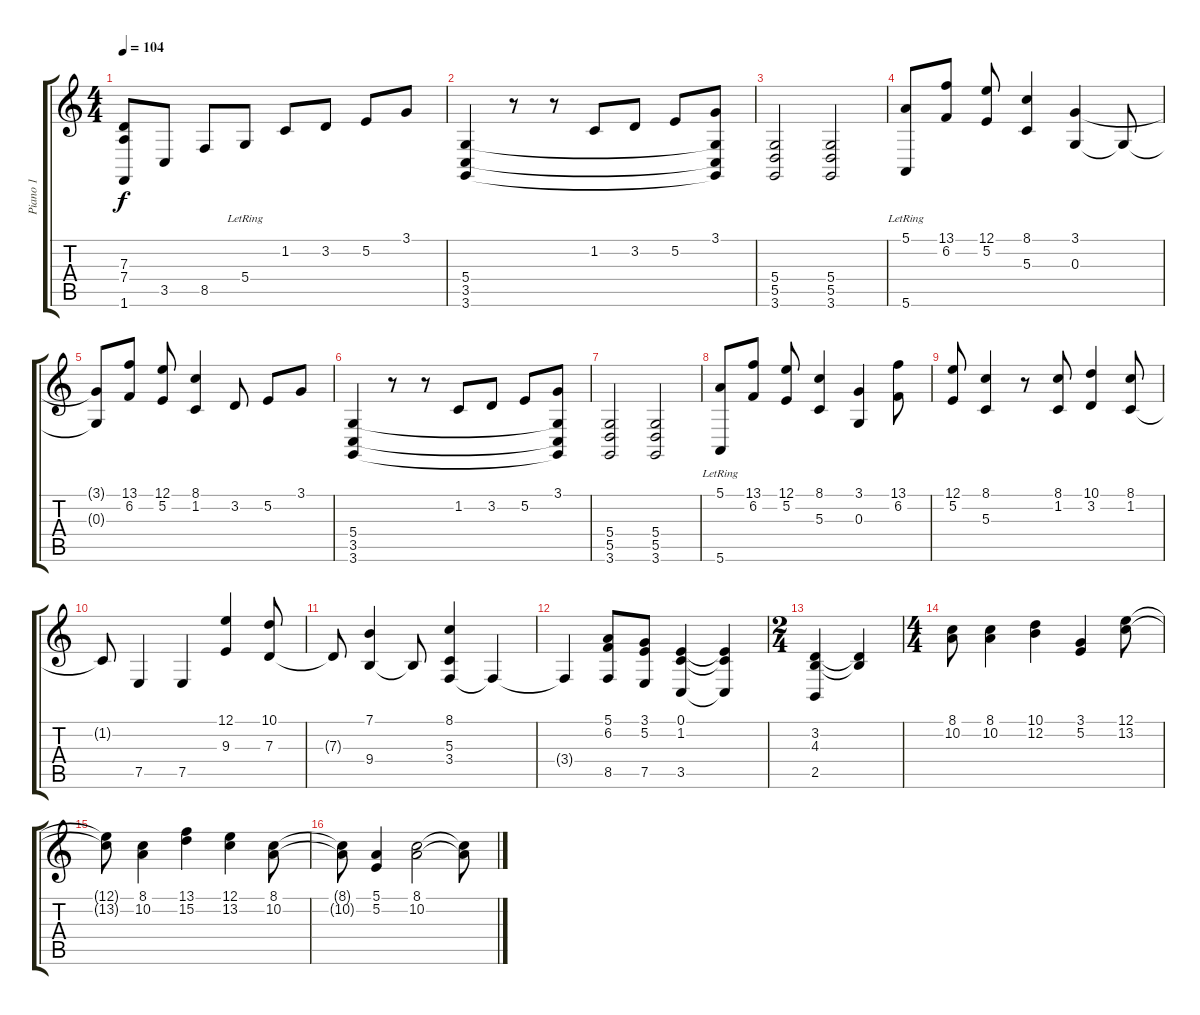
\track ("Piano 1" "Piano 1") {instrument acousticgrandpiano}
\staff {score tabs}
\tuning (E4 B3 G3 D3 A2 E2) {hide}
\ts (4 4)
\tempo 104
\clef g2
\ks c
(7.3{t} 7.4{t} 1.6).8{dy f} 3.5.8 8.5.8 5.4{lr}.8 1.2.8 3.2.8 5.2.8 3.1.8 |
(5.4 3.5 3.6).4 r.8 r.8 1.2.8 3.2.8 5.2.8 (3.1 5.4{t} 3.5{t} 3.6{t}).8 |
(5.4 5.5 3.6).2 (5.4 5.5 3.6).2 |
(5.1 5.6{lr}).8 (13.1 6.2).8 (12.1 5.2).8 (8.1 5.3).4 (3.1 0.3).4 0.3{t}.8 |
(3.1{t} 0.3{t}).8 (13.1 6.2).8 (12.1 5.2).8 (8.1 1.2).4 3.2.8 5.2.8 3.1.8 |
(5.4 3.5 3.6).4 r.8 r.8 1.2.8 3.2.8 5.2.8 (3.1 5.4{t} 3.5{t} 3.6{t}).8 |
(5.4 5.5 3.6).2 (5.4 5.5 3.6).2 |
(5.1 5.6{lr}).8 (13.1 6.2).8 (12.1 5.2).8 (8.1 5.3).4 (3.1 0.3).4 (13.1 6.2).8 |
(12.1 5.2).8 (8.1 5.3).4 r.8 (8.1 1.2).8 (10.1 3.2).4 (8.1 1.2).8 |
1.2{t}.8 7.5.4 7.5.4 (12.1 9.3).4 (10.1 7.3).8 |
7.3{t}.8 (7.1 9.4).4 9.4{t}.8 (8.1 5.3 3.4).4 3.4{t}.4 |
3.4{t}.4 (5.1 6.2 8.5).8 (3.1 5.2 7.5).8 (0.1 1.2 3.5).4 (0.1{t} 1.2{t} 3.5{t}).4 |
\ts (2 4)
(3.2 4.3 2.5).4 (3.2{t} 4.3{t}).4 |
\ts (4 4)
(8.1 10.2).8 (8.1 10.2).4 (10.1 12.2).4 (3.1 5.2).4 (12.1 13.2).8 |
(12.1{t} 13.2{t}).8 (8.1 10.2).4 (13.1 15.2).4 (12.1 13.2).4 (8.1 10.2).8 |
(8.1{t} 10.2{t}).8 (5.1 5.2).4 (8.1 10.2).2 (8.1{t} 10.2{t}).8
